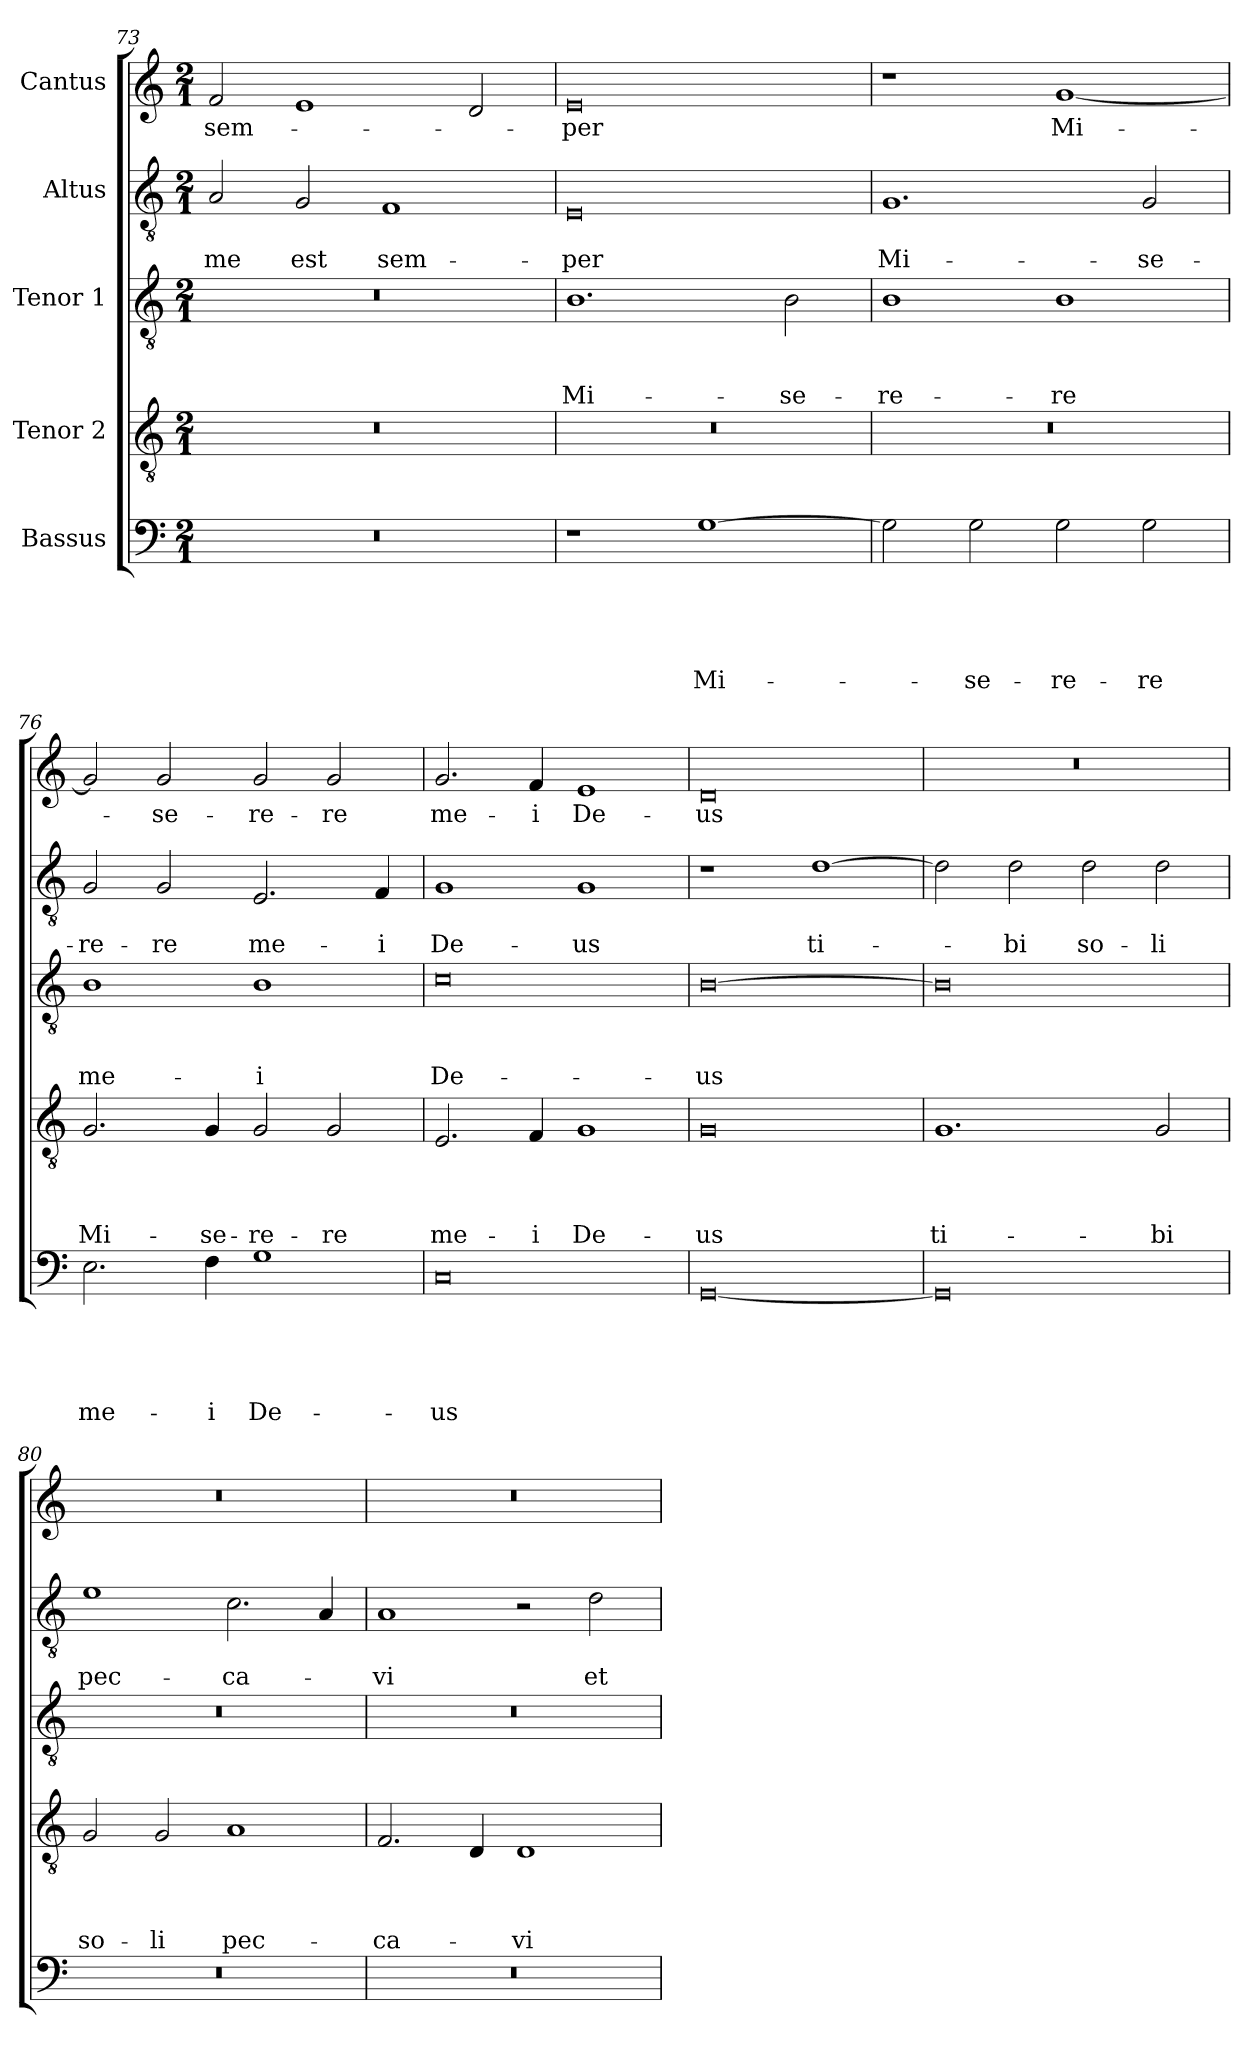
**kern	**text	**text	**text	**text	**text	**kern	**text	**text	**text	**text	**kern	**text	**text	**text	**kern	**text	**text	**kern	**text
*part5	*part5	*part5	*part5	*part5	*part5	*part4	*part4	*part4	*part4	*part4	*part3	*part3	*part3	*part3	*part2	*part2	*part2	*part1	*part1
*staff5	*staff5	*staff5	*staff5	*staff5	*staff5	*staff4	*staff4	*staff4	*staff4	*staff4	*staff3	*staff3	*staff3	*staff3	*staff2	*staff2	*staff2	*staff1	*staff1
*I"Bassus	*	*	*	*	*	*I"Tenor 2	*	*	*	*	*I"Tenor 1	*	*	*	*I"Altus	*	*	*I"Cantus	*
!!LO:LB:g=z
*clefF4	*	*	*	*	*	*clefGv2	*	*	*	*	*clefGv2	*	*	*	*clefGv2	*	*	*clefG2	*
*k[]	*	*	*	*	*	*k[]	*	*	*	*	*k[]	*	*	*	*k[]	*	*	*k[]	*
*C:	*	*	*	*	*	*C:	*	*	*	*	*C:	*	*	*	*C:	*	*	*C:	*
*M2/1	*	*	*	*	*	*M2/1	*	*	*	*	*M2/1	*	*	*	*M2/1	*	*	*M2/1	*
=73	=73	=73	=73	=73	=73	=73	=73	=73	=73	=73	=73	=73	=73	=73	=73	=73	=73	=73	=73
!	!	!	!	!	!	!	!	!	!	!	!	!	!	!	!	!	!LO:LY:b	!	!LO:LY:b
0r	.	.	.	.	.	0r	.	.	.	.	0r	.	.	.	2A/	.	me	2f/	sem-
!	!	!	!	!	!	!	!	!	!	!	!	!	!	!	!	!	!LO:LY:b	!	!
.	.	.	.	.	.	.	.	.	.	.	.	.	.	.	2G/	.	est	1e	.
!	!	!	!	!	!	!	!	!	!	!	!	!	!	!	!	!	!LO:LY:b	!	!
.	.	.	.	.	.	.	.	.	.	.	.	.	.	.	1F	.	sem-	.	.
.	.	.	.	.	.	.	.	.	.	.	.	.	.	.	.	.	.	2d/	.
=74	=74	=74	=74	=74	=74	=74	=74	=74	=74	=74	=74	=74	=74	=74	=74	=74	=74	=74	=74
!	!	!	!	!	!	!	!	!	!	!	!	!	!	!LO:LY:b	!	!	!LO:LY:b	!	!LO:LY:b
1r	.	.	.	.	.	0r	.	.	.	.	1.B	.	.	Mi-	0E	.	-per	0e	-per
!	!	!	!	!	!LO:LY:b	!	!	!	!	!	!	!	!	!	!	!	!	!	!
[1G	.	.	.	.	Mi-	.	.	.	.	.	.	.	.	.	.	.	.	.	.
!	!	!	!	!	!	!	!	!	!	!	!	!	!	!LO:LY:b	!	!	!	!	!
.	.	.	.	.	.	.	.	.	.	.	2B\	.	.	-se-	.	.	.	.	.
=75	=75	=75	=75	=75	=75	=75	=75	=75	=75	=75	=75	=75	=75	=75	=75	=75	=75	=75	=75
!	!	!	!	!	!	!	!	!	!	!	!	!	!	!LO:LY:b	!	!	!LO:LY:b	!	!
2G\]	.	.	.	.	.	0r	.	.	.	.	1B	.	.	-re-	1.G	.	Mi-	1r	.
!	!	!	!	!	!LO:LY:b	!	!	!	!	!	!	!	!	!	!	!	!	!	!
2G\	.	.	.	.	-se-	.	.	.	.	.	.	.	.	.	.	.	.	.	.
!	!	!	!	!	!LO:LY:b	!	!	!	!	!	!	!	!	!LO:LY:b	!	!	!	!	!LO:LY:b
2G\	.	.	.	.	-re-	.	.	.	.	.	1B	.	.	-re	.	.	.	[1g	Mi-
!	!	!	!	!	!LO:LY:b	!	!	!	!	!	!	!	!	!	!	!	!LO:LY:b	!	!
2G\	.	.	.	.	-re	.	.	.	.	.	.	.	.	.	2G/	.	-se-	.	.
=76	=76	=76	=76	=76	=76	=76	=76	=76	=76	=76	=76	=76	=76	=76	=76	=76	=76	=76	=76
!	!	!	!	!	!LO:LY:b	!	!	!	!	!LO:LY:b	!	!	!	!LO:LY:b	!	!	!LO:LY:b	!	!
2.E\	.	.	.	.	me-	2.G/	.	.	.	Mi-	1B	.	.	me-	2G/	.	-re-	2g/]	.
!	!	!	!	!	!	!	!	!	!	!	!	!	!	!	!	!	!LO:LY:b	!	!LO:LY:b
.	.	.	.	.	.	.	.	.	.	.	.	.	.	.	2G/	.	-re	2g/	-se-
!	!	!	!	!	!LO:LY:b	!	!	!	!	!LO:LY:b	!	!	!	!	!	!	!	!	!
4F\	.	.	.	.	-i	4G/	.	.	.	-se-	.	.	.	.	.	.	.	.	.
!	!	!	!	!	!LO:LY:b	!	!	!	!	!LO:LY:b	!	!	!	!LO:LY:b	!	!	!LO:LY:b	!	!LO:LY:b
1G	.	.	.	.	De-	2G/	.	.	.	-re-	1B	.	.	-i	2.E/	.	me-	2g/	-re-
!	!	!	!	!	!	!	!	!	!	!LO:LY:b	!	!	!	!	!	!	!	!	!LO:LY:b
.	.	.	.	.	.	2G/	.	.	.	-re	.	.	.	.	.	.	.	2g/	-re
!	!	!	!	!	!	!	!	!	!	!	!	!	!	!	!	!	!LO:LY:b	!	!
.	.	.	.	.	.	.	.	.	.	.	.	.	.	.	4F/	.	-i	.	.
=77	=77	=77	=77	=77	=77	=77	=77	=77	=77	=77	=77	=77	=77	=77	=77	=77	=77	=77	=77
!	!	!	!	!	!LO:LY:b	!	!	!	!	!LO:LY:b	!	!	!	!LO:LY:b	!	!	!LO:LY:b	!	!LO:LY:b
0C	.	.	.	.	-us	2.E/	.	.	.	me-	0c	.	.	De-	1G	.	De-	2.g/	me-
!	!	!	!	!	!	!	!	!	!	!LO:LY:b	!	!	!	!	!	!	!	!	!LO:LY:b
.	.	.	.	.	.	4F/	.	.	.	-i	.	.	.	.	.	.	.	4f/	-i
!	!	!	!	!	!	!	!	!	!	!LO:LY:b	!	!	!	!	!	!	!LO:LY:b	!	!LO:LY:b
.	.	.	.	.	.	1G	.	.	.	De-	.	.	.	.	1G	.	-us	1e	De-
=78	=78	=78	=78	=78	=78	=78	=78	=78	=78	=78	=78	=78	=78	=78	=78	=78	=78	=78	=78
!	!	!	!	!	!	!	!	!	!	!LO:LY:b	!	!	!	!LO:LY:b	!	!	!	!	!LO:LY:b
[0GG	.	.	.	.	.	0G	.	.	.	-us	[0B	.	.	-us	1r	.	.	0d	-us
!	!	!	!	!	!	!	!	!	!	!	!	!	!	!	!	!	!LO:LY:b	!	!
.	.	.	.	.	.	.	.	.	.	.	.	.	.	.	[1d	.	ti-	.	.
!!LO:PB:g=z
=79	=79	=79	=79	=79	=79	=79	=79	=79	=79	=79	=79	=79	=79	=79	=79	=79	=79	=79	=79
!	!	!	!	!	!	!	!	!	!	!LO:LY:b	!	!	!	!	!	!	!	!	!
0GG]	.	.	.	.	.	1.G	.	.	.	ti-	0B]	.	.	.	2d\]	.	.	0r	.
!	!	!	!	!	!	!	!	!	!	!	!	!	!	!	!	!	!LO:LY:b	!	!
.	.	.	.	.	.	.	.	.	.	.	.	.	.	.	2d\	.	-bi	.	.
!	!	!	!	!	!	!	!	!	!	!	!	!	!	!	!	!	!LO:LY:b	!	!
.	.	.	.	.	.	.	.	.	.	.	.	.	.	.	2d\	.	so-	.	.
!	!	!	!	!	!	!	!	!	!	!LO:LY:b	!	!	!	!	!	!	!LO:LY:b	!	!
.	.	.	.	.	.	2G/	.	.	.	-bi	.	.	.	.	2d\	.	-li	.	.
=80	=80	=80	=80	=80	=80	=80	=80	=80	=80	=80	=80	=80	=80	=80	=80	=80	=80	=80	=80
!	!	!	!	!	!	!	!	!	!	!LO:LY:b	!	!	!	!	!	!	!LO:LY:b	!	!
0r	.	.	.	.	.	2G/	.	.	.	so-	0r	.	.	.	1e	.	pec-	0r	.
!	!	!	!	!	!	!	!	!	!	!LO:LY:b	!	!	!	!	!	!	!	!	!
.	.	.	.	.	.	2G/	.	.	.	-li	.	.	.	.	.	.	.	.	.
!	!	!	!	!	!	!	!	!	!	!LO:LY:b	!	!	!	!	!	!	!LO:LY:b	!	!
.	.	.	.	.	.	1A	.	.	.	pec-	.	.	.	.	2.c\	.	-ca-	.	.
.	.	.	.	.	.	.	.	.	.	.	.	.	.	.	4A/	.	.	.	.
=81	=81	=81	=81	=81	=81	=81	=81	=81	=81	=81	=81	=81	=81	=81	=81	=81	=81	=81	=81
!	!	!	!	!	!	!	!	!	!	!LO:LY:b	!	!	!	!	!	!	!LO:LY:b	!	!
0r	.	.	.	.	.	2.F/	.	.	.	-ca-	0r	.	.	.	1A	.	-vi	0r	.
.	.	.	.	.	.	4D/	.	.	.	.	.	.	.	.	.	.	.	.	.
!	!	!	!	!	!	!	!	!	!	!LO:LY:b	!	!	!	!	!	!	!	!	!
.	.	.	.	.	.	1D	.	.	.	-vi	.	.	.	.	2r	.	.	.	.
!	!	!	!	!	!	!	!	!	!	!	!	!	!	!	!	!	!LO:LY:b	!	!
.	.	.	.	.	.	.	.	.	.	.	.	.	.	.	2d\	.	et	.	.
=	=	=	=	=	=	=	=	=	=	=	=	=	=	=	=	=	=	=	=
*-	*-	*-	*-	*-	*-	*-	*-	*-	*-	*-	*-	*-	*-	*-	*-	*-	*-	*-	*-
